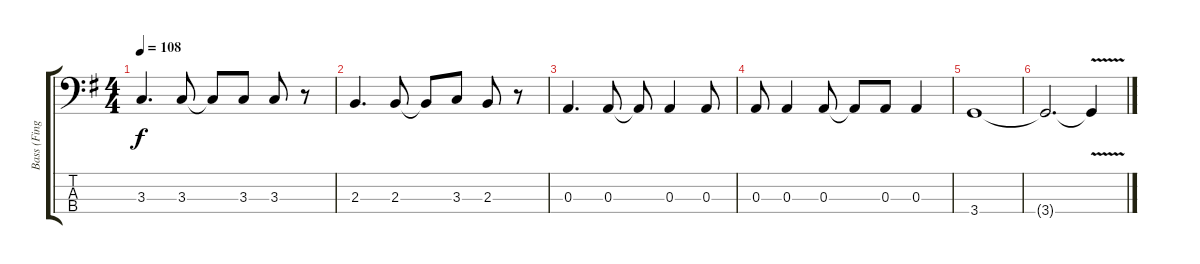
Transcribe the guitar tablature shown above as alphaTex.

\track ("Bass (Finger)" "Bass (Fing") {instrument electricbassfinger}
\staff {score tabs}
\tuning (G2 D2 A1 E1) {hide}
\ts (4 4)
\tempo 108
\clef f4
\ks g
3.3.4{d dy f} 3.3.8 3.3{t}.8 3.3.8 3.3.8 r.8 |
2.3.4{d} 2.3.8 2.3{t}.8 3.3.8 2.3.8 r.8 |
0.3.4{d} 0.3.8 0.3{t}.8 0.3.4 0.3.8 |
0.3.8 0.3.4 0.3.8 0.3{t}.8 0.3.8 0.3.4 |
3.4.1 |
3.4{t}.2{d} 3.4{v t}.4
